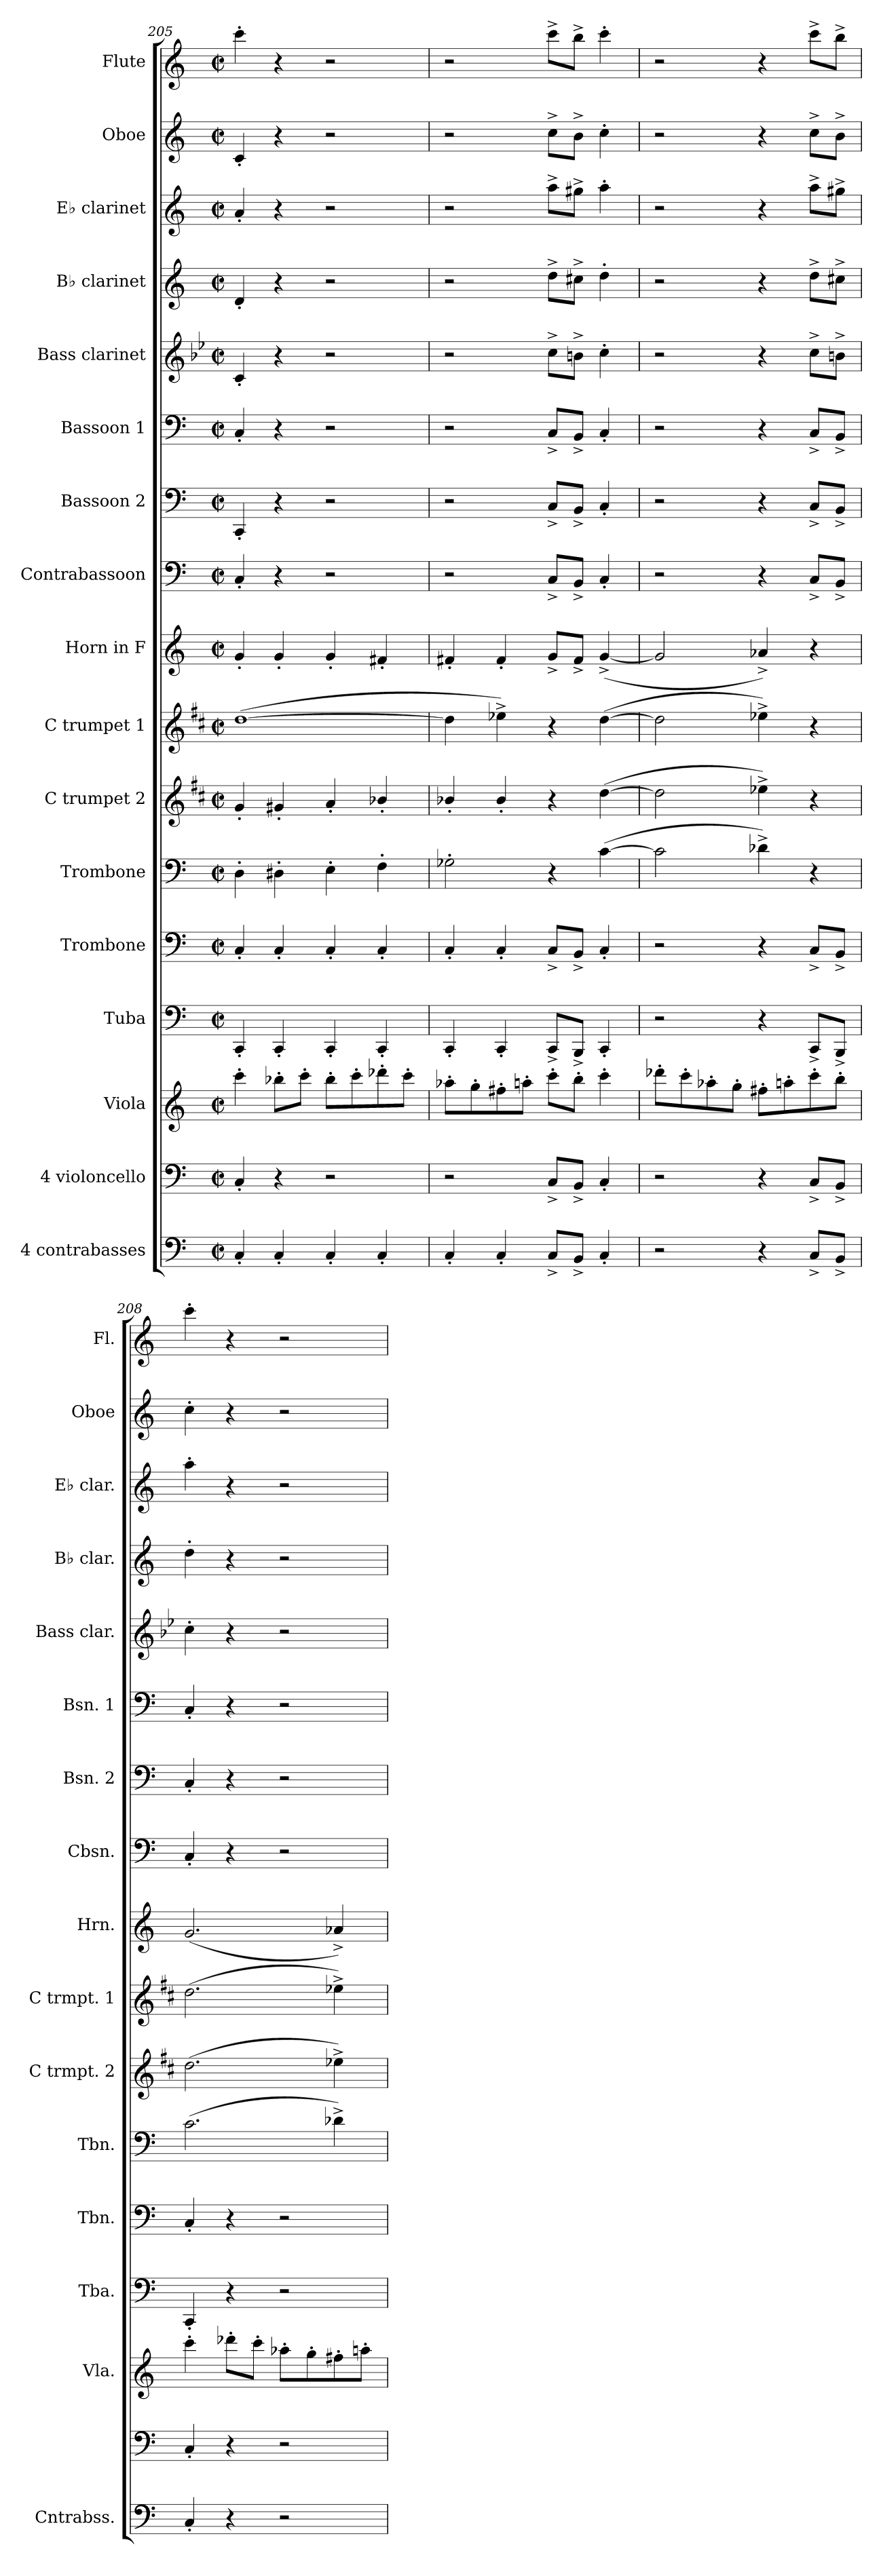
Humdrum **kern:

**kern	**kern	**kern	**kern	**kern	**kern	**kern	**kern	**kern	**kern	**kern	**kern	**kern	**kern	**kern	**kern	**kern
*part17	*part16	*part15	*part14	*part13	*part12	*part11	*part10	*part9	*part8	*part7	*part6	*part5	*part4	*part3	*part2	*part1
*staff17	*staff16	*staff15	*staff14	*staff13	*staff12	*staff11	*staff10	*staff9	*staff8	*staff7	*staff6	*staff5	*staff4	*staff3	*staff2	*staff1
*I"4 contrabasses	*I"4 violoncello	*I"Viola	*I"Tuba	*I"Trombone	*I"Trombone	*I"C trumpet 2	*I"C trumpet 1	*I"Horn in F	*I"Contrabassoon	*I"Bassoon 2	*I"Bassoon 1	*I"Bass clarinet	*I"B♭ clarinet	*I"E♭ clarinet	*I"Oboe	*I"Flute
*I'Cntrabss.	*	*I'Vla.	*I'Tba.	*I'Tbn.	*I'Tbn.	*I'C trmpt. 2	*I'C trmpt. 1	*I'Hrn.	*I'Cbsn.	*I'Bsn. 2	*I'Bsn. 1	*I'Bass clar.	*I'B♭ clar.	*I'E♭ clar.	*I'Oboe	*I'Fl.
*clefF4	*clefF4	*clefG2	*clefF4	*clefF4	*clefF4	*clefG2	*clefG2	*clefG2	*clefF4	*clefF4	*clefF4	*clefG2	*clefG2	*clefG2	*clefG2	*clefG2
*ITrd7c12	*	*	*	*	*	*ITrd1c2	*ITrd1c2	*ITrd4c7	*ITrd7c12	*	*	*ITrd8c14	*ITrd1c2	*ITrd-2c-3	*	*
*k[]	*k[]	*k[]	*k[]	*k[]	*k[]	*k[]	*k[]	*k[b-]	*k[]	*k[]	*k[]	*k[b-e-]	*k[b-e-]	*k[b-e-a-]	*k[]	*k[]
*M2/2	*M2/2	*M2/2	*M2/2	*M2/2	*M2/2	*M2/2	*M2/2	*M2/2	*M2/2	*M2/2	*M2/2	*M2/2	*M2/2	*M2/2	*M2/2	*M2/2
*met(c|)	*met(c|)	*met(c|)	*met(c|)	*met(c|)	*met(c|)	*met(c|)	*met(c|)	*met(c|)	*met(c|)	*met(c|)	*met(c|)	*met(c|)	*met(c|)	*met(c|)	*met(c|)	*met(c|)
=205	=205	=205	=205	=205	=205	=205	=205	=205	=205	=205	=205	=205	=205	=205	=205	=205
4CC'/	4C'/	4ccc'\	4CC'/	4C'/	4D'\	4f'/	(>[1cc	4c'/	4CC'/	4CC'/	4C'/	4C'/	4c'/	4cc'/	4c'/	4ccc'\
4CC'/	4r	8bb-X'\L	4CC'/	4C'/	4D#X'\	4f#X'/	.	4c'/	4r	4r	4r	4r	4r	4r	4r	4r
.	.	8ccc'\J	.	.	.	.	.	.	.	.	.	.	.	.	.	.
4CC'/	2r	8bb-'\L	4CC'/	4C'/	4E'\	4g'/	.	4c'/	2r	2r	2r	2r	2r	2r	2r	2r
.	.	8ccc'\	.	.	.	.	.	.	.	.	.	.	.	.	.	.
4CC'/	.	8ddd-X'\	4CC'/	4C'/	4F'\	4a-X'/	.	4Bn'/	.	.	.	.	.	.	.	.
.	.	8ccc'\J	.	.	.	.	.	.	.	.	.	.	.	.	.	.
!!LO:PB:g=z
=206	=206	=206	=206	=206	=206	=206	=206	=206	=206	=206	=206	=206	=206	=206	=206	=206
4CC'/	2r	8aa-X'\L	4CC'/	4C'/	2G-X'\	4a-X'/	4cc\]	4Bn'/	2r	2r	2r	2r	2r	2r	2r	2r
.	.	8gg'\	.	.	.	.	.	.	.	.	.	.	.	.	.	.
4CC'/	.	8ff#X'\	4CC'/	4C'/	.	4a-'/	4dd-X^\)	4B'/	.	.	.	.	.	.	.	.
.	.	8aan'\J	.	.	.	.	.	.	.	.	.	.	.	.	.	.
8CC^/L	8C^/L	8ccc'\L	8CC^/L	8C^/L	4r	4r	4r	8c^/L	8CC^/L	8C^/L	8C^/L	8c^\L	8cc^\L	8ccc^\L	8cc^\L	8ccc^\L
8BBB^/J	8BB^/J	8bb'\J	8BBB^/J	8BB^/J	.	.	.	8B^/J	8BBB^/J	8BB^/J	8BB^/J	8Bn^\J	8bn^\J	8bbn^\J	8b^\J	8bb^\J
4CC'/	4C'/	4ccc'\	4CC'/	4C'/	(>[4c\	(>[4cc\	(>[4cc\	(<[4c^/	4CC'/	4C'/	4C'/	4c'\	4cc'\	4ccc'\	4cc'\	4ccc'\
=207	=207	=207	=207	=207	=207	=207	=207	=207	=207	=207	=207	=207	=207	=207	=207	=207
2r	2r	8ddd-X'\L	2r	2r	2c\]	2cc\]	2cc\]	2c/]	2r	2r	2r	2r	2r	2r	2r	2r
.	.	8ccc'\	.	.	.	.	.	.	.	.	.	.	.	.	.	.
.	.	8aa-X'\	.	.	.	.	.	.	.	.	.	.	.	.	.	.
.	.	8gg'\J	.	.	.	.	.	.	.	.	.	.	.	.	.	.
4r	4r	8ff#X'\L	4r	4r	4d-X^\)	4dd-X^\)	4dd-X^\)	4d-X^/)	4r	4r	4r	4r	4r	4r	4r	4r
.	.	8aan'\	.	.	.	.	.	.	.	.	.	.	.	.	.	.
8CC^/L	8C^/L	8ccc'\	8CC^/L	8C^/L	4r	4r	4r	4r	8CC^/L	8C^/L	8C^/L	8c^\L	8cc^\L	8ccc^\L	8cc^\L	8ccc^\L
8BBB^/J	8BB^/J	8bb'\J	8BBB^/J	8BB^/J	.	.	.	.	8BBB^/J	8BB^/J	8BB^/J	8Bn^\J	8bn^\J	8bbn^\J	8b^\J	8bb^\J
=208	=208	=208	=208	=208	=208	=208	=208	=208	=208	=208	=208	=208	=208	=208	=208	=208
4CC'/	4C'/	4ccc'\	4CC'/	4C'/	(>2.c\	(>2.cc\	(>2.cc\	(<2.c/	4CC'/	4C'/	4C'/	4c'\	4cc'\	4ccc'\	4cc'\	4ccc'\
4r	4r	8ddd-X'\L	4r	4r	.	.	.	.	4r	4r	4r	4r	4r	4r	4r	4r
.	.	8ccc'\J	.	.	.	.	.	.	.	.	.	.	.	.	.	.
2r	2r	8aa-X'\L	2r	2r	.	.	.	.	2r	2r	2r	2r	2r	2r	2r	2r
.	.	8gg'\	.	.	.	.	.	.	.	.	.	.	.	.	.	.
.	.	8ff#X'\	.	.	4d-X^\)	4dd-X^\)	4dd-X^\)	4d-X^/)	.	.	.	.	.	.	.	.
.	.	8aan'\J	.	.	.	.	.	.	.	.	.	.	.	.	.	.
=	=	=	=	=	=	=	=	=	=	=	=	=	=	=	=	=
*-	*-	*-	*-	*-	*-	*-	*-	*-	*-	*-	*-	*-	*-	*-	*-	*-
